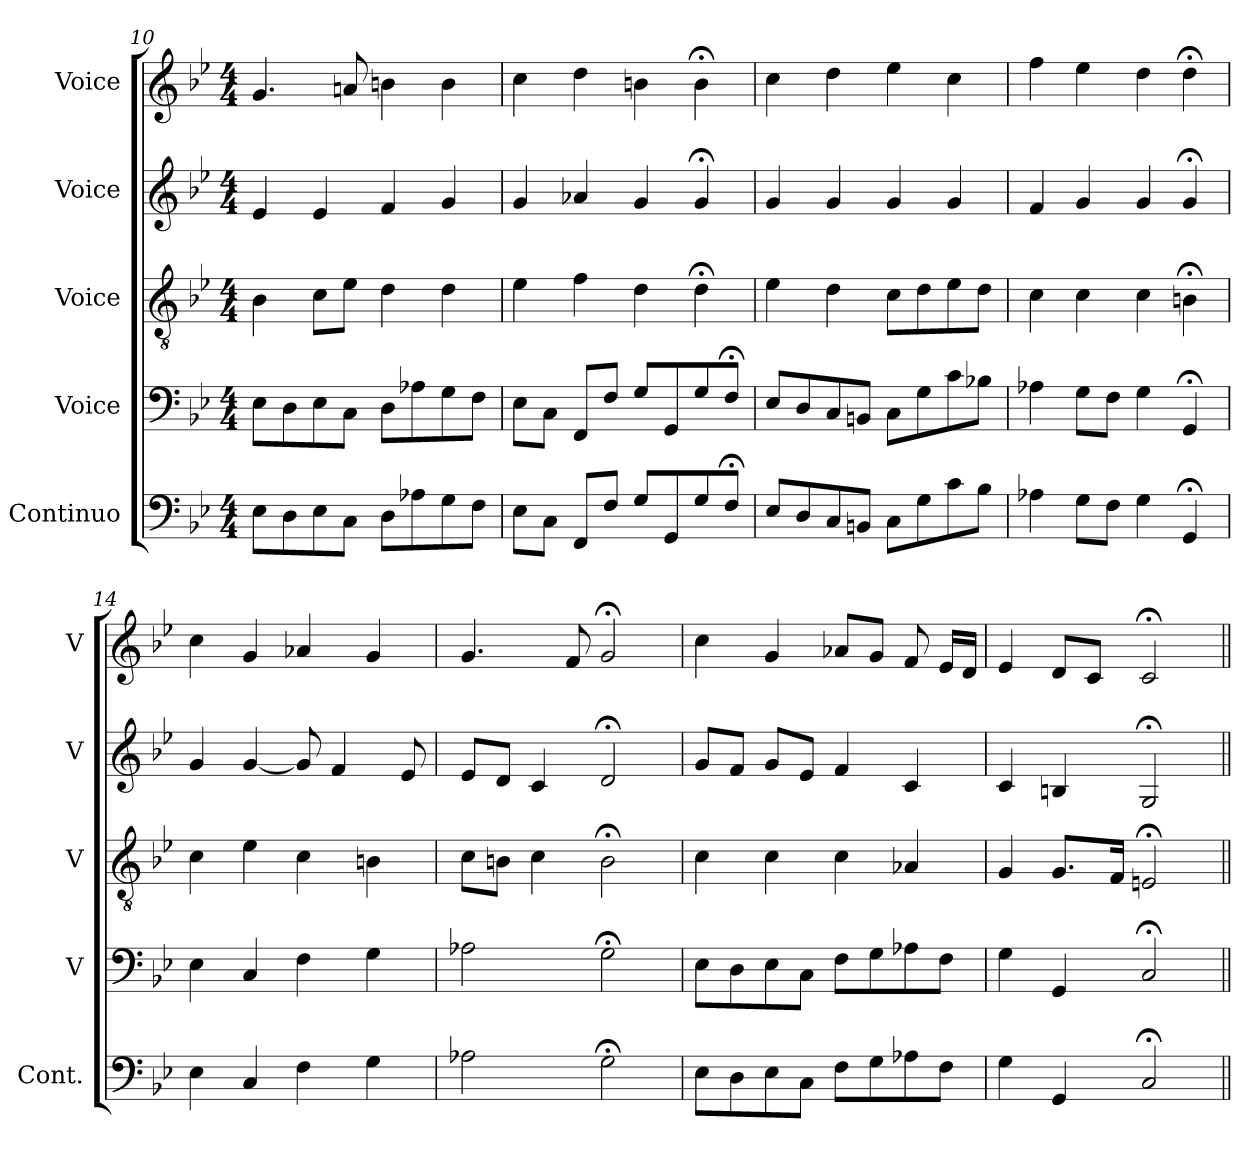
**kern	**kern	**kern	**kern	**kern
*part5	*part4	*part3	*part2	*part1
*staff5	*staff4	*staff3	*staff2	*staff1
*I"Continuo	*I"Voice	*I"Voice	*I"Voice	*I"Voice
*I'Cont.	*I'V	*I'V	*I'V	*I'V
*clefF4	*clefF4	*clefGv2	*clefG2	*clefG2
*k[b-e-]	*k[b-e-]	*k[b-e-]	*k[b-e-]	*k[b-e-]
*M4/4	*M4/4	*M4/4	*M4/4	*M4/4
=10	=10	=10	=10	=10
8E-L	8E-L	4B-	4e-	4.g
8D	8D	.	.	.
8E-	8E-	8cL	4e-	.
8CJ	8CJ	8e-J	.	8an
8DL	8DL	4d	4f	4bn
8A-X	8A-X	.	.	.
8G	8G	4d	4g	4b
8FJ	8FJ	.	.	.
=11	=11	=11	=11	=11
8E-L	8E-L	4e-	4g	4cc
8CJ	8CJ	.	.	.
8FFL	8FFL	4f	4a-X	4dd
8FJ	8FJ	.	.	.
8GL	8GL	4d	4g	4bn
8GG	8GG	.	.	.
8G	8G	4d;<	4g;<	4b;<
8F;<J	8F;<J	.	.	.
=12	=12	=12	=12	=12
8E-L	8E-L	4e-	4g	4cc
8D	8D	.	.	.
8C	8C	4d	4g	4dd
8BBnJ	8BBnJ	.	.	.
8CL	8CL	8cL	4g	4ee-
8G	8G	8d	.	.
8c	8c	8e-	4g	4cc
8B-J	8B-XJ	8dJ	.	.
=13	=13	=13	=13	=13
4A-X	4A-X	4c	4f	4ff
8GL	8GL	4c	4g	4ee-
8FJ	8FJ	.	.	.
4G	4G	4c	4g	4dd
4GG;<	4GG;<	4Bn;<	4g;<	4dd;<
=14	=14	=14	=14	=14
4E-	4E-	4c	4g	4cc
4C	4C	4e-	[4g	4g
4F	4F	4c	8g]	4a-X
.	.	.	4f	.
4G	4G	4Bn	.	4g
.	.	.	8e-	.
=15	=15	=15	=15	=15
2A-X	2A-X	8cL	8e-L	4.g
.	.	8BnJ	8dJ	.
.	.	4c	4c	.
.	.	.	.	8f
2G;<	2G;<	2B;<	2d;<	2g;<
=16	=16	=16	=16	=16
8E-L	8E-L	4c	8gL	4cc
8D	8D	.	8fJ	.
8E-	8E-	4c	8gL	4g
8CJ	8CJ	.	8e-J	.
8FL	8FL	4c	4f	8a-XL
8G	8G	.	.	8gJ
8A-X	8A-X	4A-X	4c	8f
8FJ	8FJ	.	.	16e-LL
.	.	.	.	16dJJ
=17	=17	=17	=17	=17
4G	4G	4G	4c	4e-
4GG	4GG	8.GL	4Bn	8dL
.	.	.	.	8cJ
.	.	16FJk	.	.
2C;<	2C;<	2En;<	2G;<	2c;<
=||	=||	=||	=||	=||
*-	*-	*-	*-	*-
